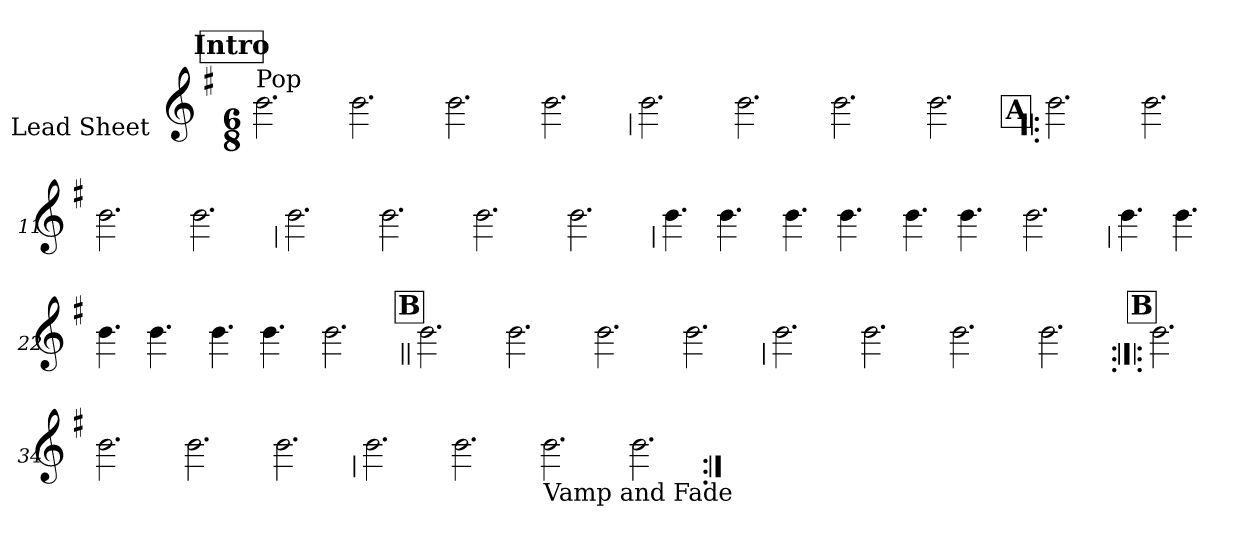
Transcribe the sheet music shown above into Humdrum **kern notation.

**kern
*part1
*staff1
*I"Lead Sheet
*stria0
*clefG2
*k[f#]
*G:
*M6/8
*MM40
!!LO:REH:place=s1:a:t=Intro
=1||
!LO:TX:a:t=Pop
2.b
=2-
2.b
=3-
2.b
=4-
2.b
!!LO:LB:g=z
=5
2.b
=6-
2.b
=7-
2.b
=8-
2.b
!!LO:LB:g=z
!!LO:REH:place=s1:a:t=A
=9!|:
2.b
=10-
2.b
=11-
2.b
=12-
2.b
!!LO:LB:g=z
=13
2.b
=14-
2.b
=15-
2.b
=16-
2.b
!!LO:LB:g=z
=17
4.b
4.b
=18-
4.b
4.b
=19-
4.b
4.b
=20-
2.b
!!LO:LB:g=z
=21
4.b
4.b
=22-
4.b
4.b
=23-
4.b
4.b
=24-
2.b
!!LO:LB:g=z
!!LO:REH:place=s1:a:t=B
=25||
2.b
=26-
2.b
=27-
2.b
=28-
2.b
!!LO:LB:g=z
=29
2.b
=30-
2.b
=31-
2.b
=32-
2.b
!!LO:LB:g=z
!!LO:REH:place=s1:a:t=B
=33:|!|:
2.b
=34-
2.b
=35-
2.b
=36-
2.b
!!LO:LB:g=z
=37
2.b
=38-
2.b
=39-
!LO:TX:b:t=Vamp and Fade
2.b
=40-
2.b
=:|!
*-
